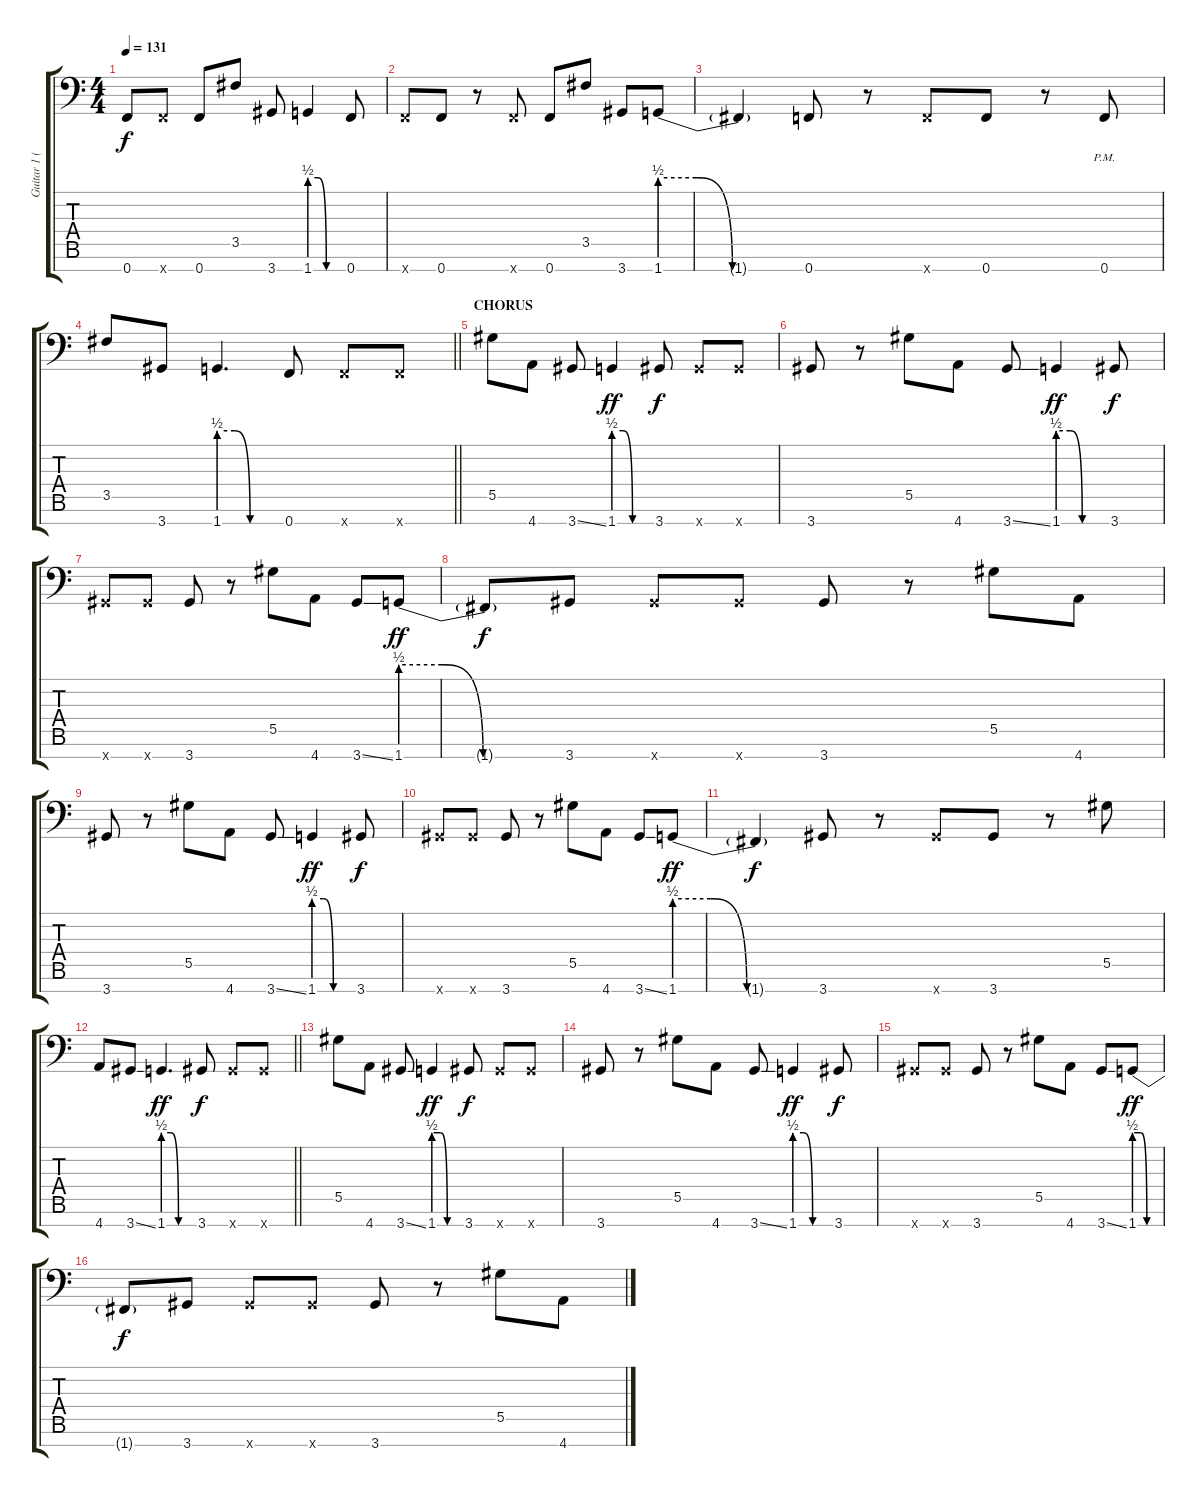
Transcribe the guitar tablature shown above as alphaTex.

\track ("Guitar 1 (Fredrik Thordendal)" "Guitar 1 (") {instrument overdrivenguitar}
\staff {score tabs}
\tuning (Bb3 F3 Db3 Ab2 Eb2 Bb1 F1) {hide}
\ts (4 4)
\tempo 131
\clef f4
\ks c
0.7.8{dy f} 0.7{x}.8 0.7.8 3.5.8 3.7.8 1.7{be (custom 0 2 15 2 30 0 60 0)}.4 0.7.8 |
0.7{x}.8 0.7.8 r.8 0.7{x}.8 0.7.8 3.5.8 3.7.8 1.7{be (custom 0 2 15 2 30 0 60 0)}.8 |
1.7{t}.4 0.7.8 r.8 0.7{x}.8 0.7.8 r.8 0.7{pm}.8 |
\barLineRight lightlight
3.5.8 3.7.8 1.7{be (custom 0 2 15 2 30 0 60 0)}.4{d} 0.7.8 0.7{x}.8 0.7{x}.8 |
\section ("" "CHORUS")
5.5.8 4.7.8 3.7{ss}.8 1.7{be (custom 0 2 15 2 30 0 60 0)}.4{dy ff} 3.7.8{dy f} 3.7{x}.8 3.7{x}.8 |
3.7.8 r.8 5.5.8 4.7.8 3.7{ss}.8 1.7{be (custom 0 2 15 2 30 0 60 0)}.4{dy ff} 3.7.8{dy f} |
3.7{x}.8 3.7{x}.8 3.7.8 r.8 5.5.8 4.7.8 3.7{ss}.8 1.7{be (custom 0 2 15 2 30 0 60 0)}.8{dy ff} |
1.7{t}.8{dy f} 3.7.8 3.7{x}.8 3.7{x}.8 3.7.8 r.8 5.5.8 4.7.8 |
3.7.8 r.8 5.5.8 4.7.8 3.7{ss}.8 1.7{be (custom 0 2 15 2 30 0 60 0)}.4{dy ff} 3.7.8{dy f} |
3.7{x}.8 3.7{x}.8 3.7.8 r.8 5.5.8 4.7.8 3.7{ss}.8 1.7{be (custom 0 2 15 2 30 0 60 0)}.8{dy ff} |
1.7{t}.4{dy f} 3.7.8 r.8 3.7{x}.8 3.7.8 r.8 5.5.8 |
\barLineRight lightlight
4.7.8 3.7{ss}.8 1.7{be (custom 0 2 15 2 30 0 60 0)}.4{d dy ff} 3.7.8{dy f} 3.7{x}.8 3.7{x}.8 |
5.5.8 4.7.8 3.7{ss}.8 1.7{be (custom 0 2 15 2 30 0 60 0)}.4{dy ff} 3.7.8{dy f} 3.7{x}.8 3.7{x}.8 |
3.7.8 r.8 5.5.8 4.7.8 3.7{ss}.8 1.7{be (custom 0 2 15 2 30 0 60 0)}.4{dy ff} 3.7.8{dy f} |
3.7{x}.8 3.7{x}.8 3.7.8 r.8 5.5.8 4.7.8 3.7{ss}.8 1.7{be (custom 0 2 15 2 30 0 60 0)}.8{dy ff} |
1.7{t}.8{dy f} 3.7.8 3.7{x}.8 3.7{x}.8 3.7.8 r.8 5.5.8 4.7.8
